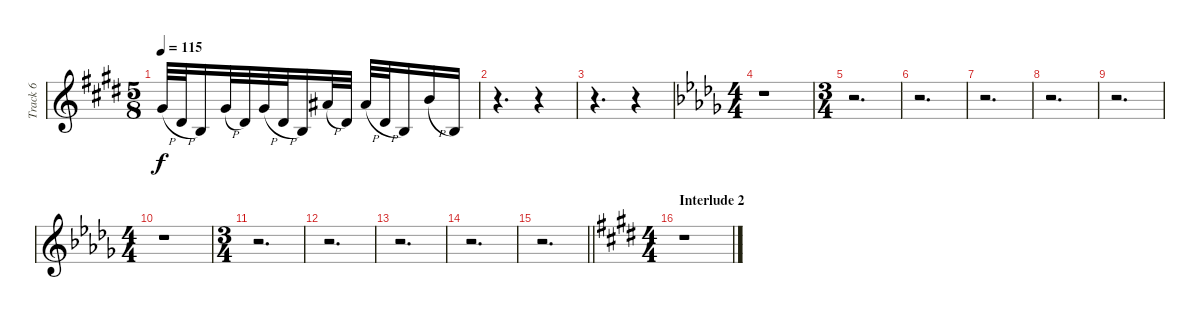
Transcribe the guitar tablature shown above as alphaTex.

\track ("Track 6" "Track 6") {instrument choiraahs}
\staff {score}
\tuning (D4 A3 F3 C3 G2 D2) {hide}
\ts (5 8)
\tempo 115
\clef g2
\ks c#minor
15.3{h}.32{dy f} 10.3{h}.32 6.3.16 15.3{h}.32 10.3.32 15.3{h}.32 10.3{h}.32 6.3.16 17.3{h}.32 10.3.32 17.3{h}.32 10.3{h}.32 6.3.16 18.3{h}.16 6.3.16 |
r.4{d} r.4 |
r.4{d} r.4 |
\ts (4 4)
\ks bbminor
r.1 |
\ts (3 4)
r.2{d} |
r.2{d} |
r.2{d} |
r.2{d} |
r.2{d} |
\ts (4 4)
r.1 |
\ts (3 4)
r.2{d} |
r.2{d} |
r.2{d} |
r.2{d} |
\barLineRight lightlight
r.2{d} |
\ts (4 4)
\section ("" "Interlude 2")
\ks c#minor
r.1
